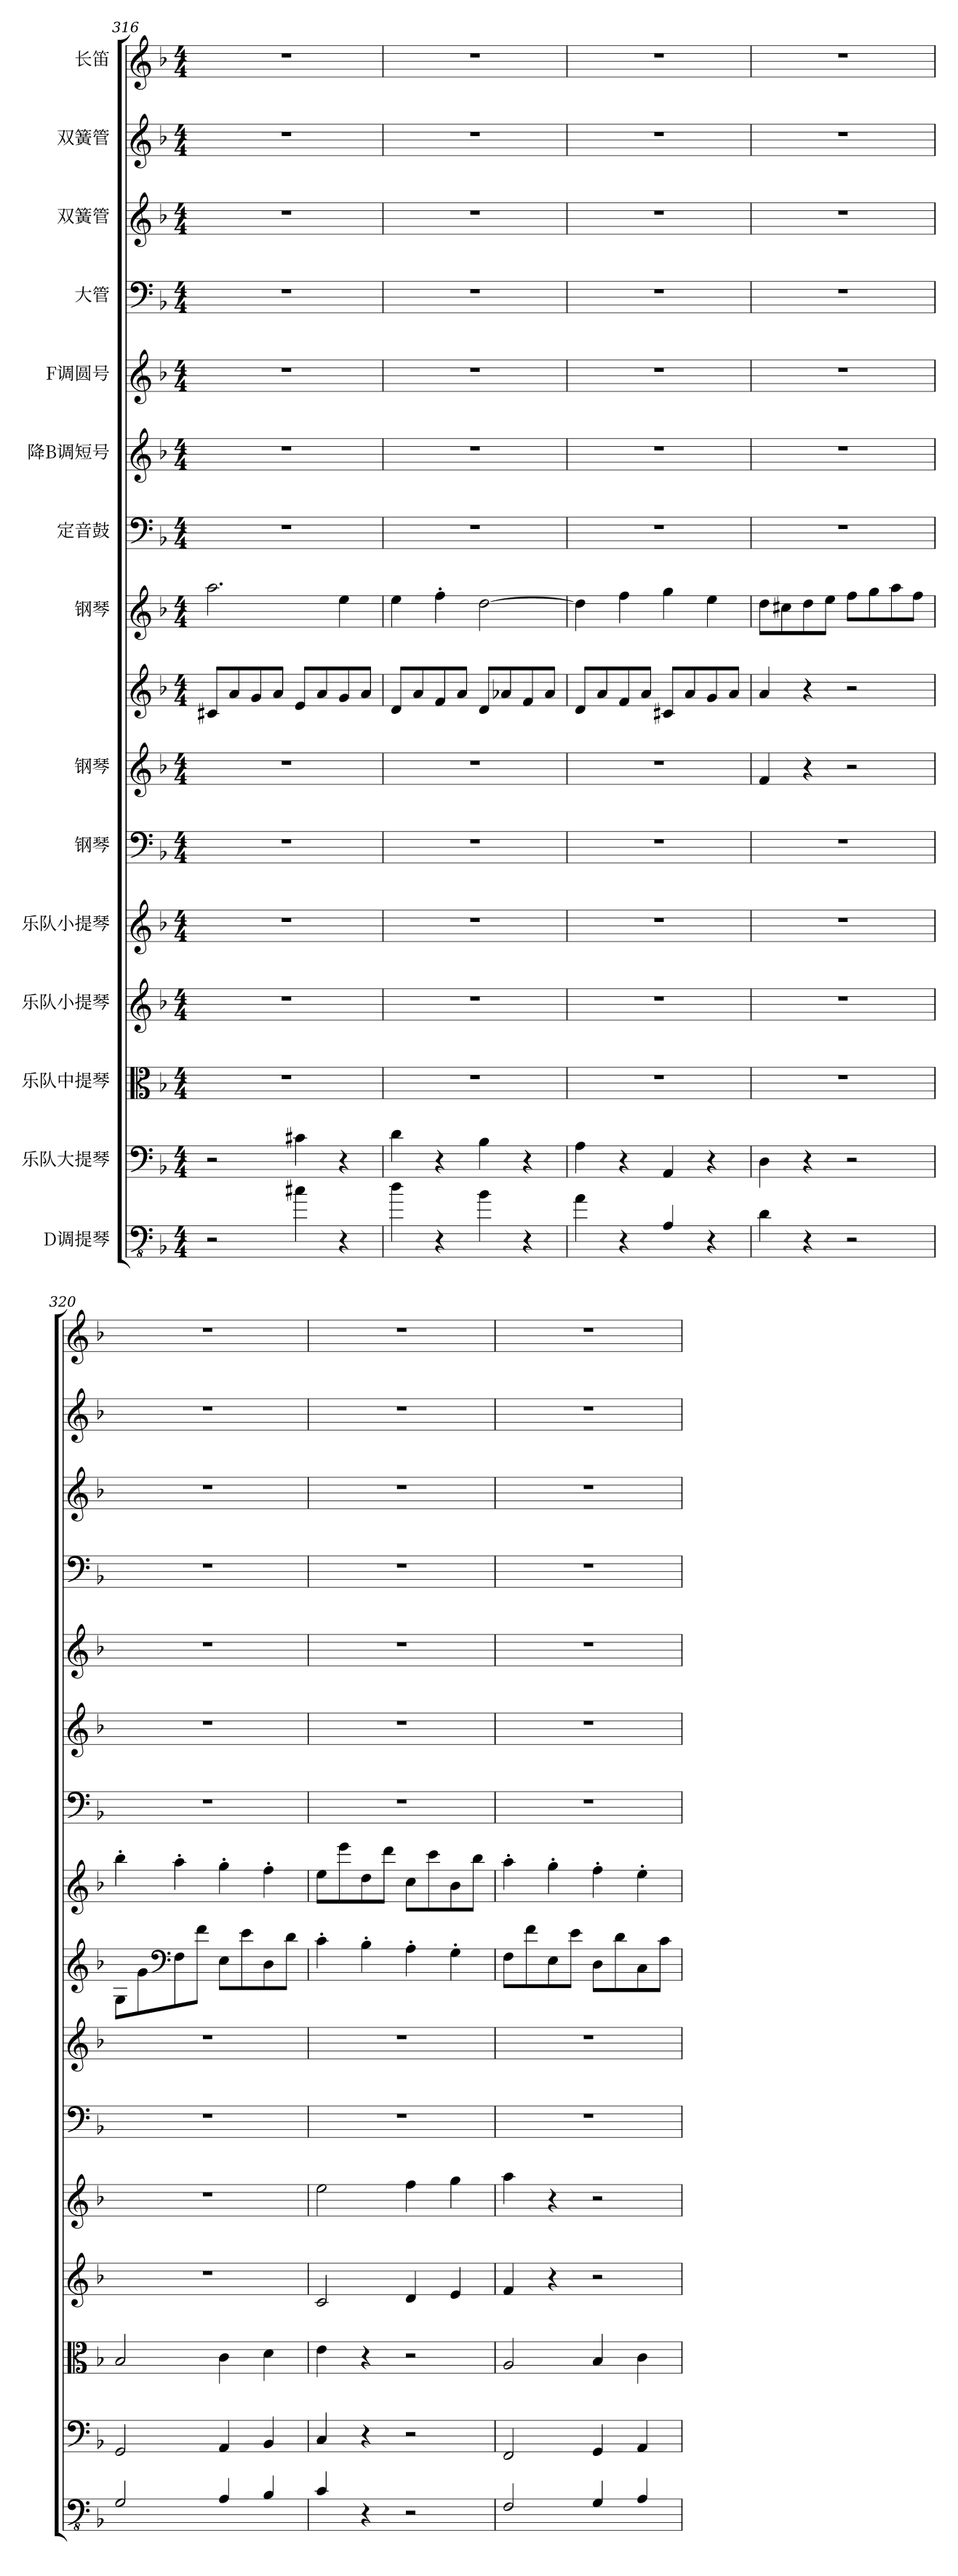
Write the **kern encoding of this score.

**kern	**kern	**kern	**kern	**kern	**kern	**kern	**kern	**kern	**kern	**kern	**kern	**kern	**kern	**kern	**kern
*part15	*part14	*part13	*part12	*part11	*part10	*part9	*part9	*part8	*part7	*part6	*part5	*part4	*part3	*part2	*part1
*staff16	*staff15	*staff14	*staff13	*staff12	*staff11	*staff10	*staff9	*staff8	*staff7	*staff6	*staff5	*staff4	*staff3	*staff2	*staff1
*I"D调提琴	*I"乐队大提琴	*I"乐队中提琴	*I"乐队小提琴	*I"乐队小提琴	*I"钢琴	*I"钢琴	*	*I"钢琴	*I"定音鼓	*I"降B调短号	*I"F调圆号	*I"大管	*I"双簧管	*I"双簧管	*I"长笛
*clefFv4	*clefF4	*clefC3	*clefG2	*clefG2	*clefF4	*clefG2	*clefG2	*clefG2	*clefF4	*clefG2	*clefG2	*clefF4	*clefG2	*clefG2	*clefG2
*ITrd7c12	*	*	*	*	*	*	*	*	*	*ITrd1c2	*ITrd4c7	*	*	*	*
*k[b-]	*k[b-]	*k[b-]	*k[b-]	*k[b-]	*k[b-]	*k[b-]	*k[b-]	*k[b-]	*k[b-]	*k[b-e-a-]	*k[b-e-]	*k[b-]	*k[b-]	*k[b-]	*k[b-]
*M4/4	*M4/4	*M4/4	*M4/4	*M4/4	*M4/4	*M4/4	*M4/4	*M4/4	*M4/4	*M4/4	*M4/4	*M4/4	*M4/4	*M4/4	*M4/4
=316	=316	=316	=316	=316	=316	=316	=316	=316	=316	=316	=316	=316	=316	=316	=316
2r	2r	1r	1r	1r	1r	1r	8c#X/L	2.aa\	1r	1r	1r	1r	1r	1r	1r
.	.	.	.	.	.	.	8a/	.	.	.	.	.	.	.	.
.	.	.	.	.	.	.	8g/	.	.	.	.	.	.	.	.
.	.	.	.	.	.	.	8a/J	.	.	.	.	.	.	.	.
4C#X\	4c#X\	.	.	.	.	.	8e/L	.	.	.	.	.	.	.	.
.	.	.	.	.	.	.	8a/	.	.	.	.	.	.	.	.
4r	4r	.	.	.	.	.	8g/	4ee\	.	.	.	.	.	.	.
.	.	.	.	.	.	.	8a/J	.	.	.	.	.	.	.	.
=317	=317	=317	=317	=317	=317	=317	=317	=317	=317	=317	=317	=317	=317	=317	=317
4D\	4d\	1r	1r	1r	1r	1r	8d/L	4ee\	1r	1r	1r	1r	1r	1r	1r
.	.	.	.	.	.	.	8a/	.	.	.	.	.	.	.	.
4r	4r	.	.	.	.	.	8f/	4ff'\	.	.	.	.	.	.	.
.	.	.	.	.	.	.	8a/J	.	.	.	.	.	.	.	.
4BB-\	4B-\	.	.	.	.	.	8d/L	[2dd\	.	.	.	.	.	.	.
.	.	.	.	.	.	.	8a-X/	.	.	.	.	.	.	.	.
4r	4r	.	.	.	.	.	8f/	.	.	.	.	.	.	.	.
.	.	.	.	.	.	.	8a-/J	.	.	.	.	.	.	.	.
=318	=318	=318	=318	=318	=318	=318	=318	=318	=318	=318	=318	=318	=318	=318	=318
4AA\	4A\	1r	1r	1r	1r	1r	8d/L	4dd\]	1r	1r	1r	1r	1r	1r	1r
.	.	.	.	.	.	.	8a/	.	.	.	.	.	.	.	.
4r	4r	.	.	.	.	.	8f/	4ff\	.	.	.	.	.	.	.
.	.	.	.	.	.	.	8a/J	.	.	.	.	.	.	.	.
4AAA/	4AA/	.	.	.	.	.	8c#X/L	4gg\	.	.	.	.	.	.	.
.	.	.	.	.	.	.	8a/	.	.	.	.	.	.	.	.
4r	4r	.	.	.	.	.	8g/	4ee\	.	.	.	.	.	.	.
.	.	.	.	.	.	.	8a/J	.	.	.	.	.	.	.	.
!!LO:PB:g=z
=319	=319	=319	=319	=319	=319	=319	=319	=319	=319	=319	=319	=319	=319	=319	=319
4DD\	4D\	1r	1r	1r	1r	4f/	4a/	8dd\L	1r	1r	1r	1r	1r	1r	1r
.	.	.	.	.	.	.	.	8cc#X\	.	.	.	.	.	.	.
4r	4r	.	.	.	.	4r	4r	8dd\	.	.	.	.	.	.	.
.	.	.	.	.	.	.	.	8ee\J	.	.	.	.	.	.	.
2r	2r	.	.	.	.	2r	2r	8ff\L	.	.	.	.	.	.	.
.	.	.	.	.	.	.	.	8gg\	.	.	.	.	.	.	.
.	.	.	.	.	.	.	.	8aa\	.	.	.	.	.	.	.
.	.	.	.	.	.	.	.	8ff\J	.	.	.	.	.	.	.
=320	=320	=320	=320	=320	=320	=320	=320	=320	=320	=320	=320	=320	=320	=320	=320
2GGG/	2GG/	2B-/	1r	1r	1r	1r	8G\L	4bb-'\	1r	1r	1r	1r	1r	1r	1r
.	.	.	.	.	.	.	8g\	.	.	.	.	.	.	.	.
*	*	*	*	*	*	*	*clefF4	*	*	*	*	*	*	*	*
.	.	.	.	.	.	.	8F\	4aa'\	.	.	.	.	.	.	.
.	.	.	.	.	.	.	8f\J	.	.	.	.	.	.	.	.
4AAA/	4AA/	4c\	.	.	.	.	8E\L	4gg'\	.	.	.	.	.	.	.
.	.	.	.	.	.	.	8e\	.	.	.	.	.	.	.	.
4BBB-/	4BB-/	4d\	.	.	.	.	8D\	4ff'\	.	.	.	.	.	.	.
.	.	.	.	.	.	.	8d\J	.	.	.	.	.	.	.	.
=321	=321	=321	=321	=321	=321	=321	=321	=321	=321	=321	=321	=321	=321	=321	=321
4CC/	4C/	4e\	2c/	2ee\	1r	1r	4c'\	8ee\L	1r	1r	1r	1r	1r	1r	1r
.	.	.	.	.	.	.	.	8eee\	.	.	.	.	.	.	.
4r	4r	4r	.	.	.	.	4B-'\	8dd\	.	.	.	.	.	.	.
.	.	.	.	.	.	.	.	8ddd\J	.	.	.	.	.	.	.
2r	2r	2r	4d/	4ff\	.	.	4A'\	8cc\L	.	.	.	.	.	.	.
.	.	.	.	.	.	.	.	8ccc\	.	.	.	.	.	.	.
.	.	.	4e/	4gg\	.	.	4G'\	8b-\	.	.	.	.	.	.	.
.	.	.	.	.	.	.	.	8bb-\J	.	.	.	.	.	.	.
=322	=322	=322	=322	=322	=322	=322	=322	=322	=322	=322	=322	=322	=322	=322	=322
2FFF/	2FF/	2A/	4f/	4aa\	1r	1r	8F\L	4aa'\	1r	1r	1r	1r	1r	1r	1r
.	.	.	.	.	.	.	8f\	.	.	.	.	.	.	.	.
.	.	.	4r	4r	.	.	8E\	4gg'\	.	.	.	.	.	.	.
.	.	.	.	.	.	.	8e\J	.	.	.	.	.	.	.	.
4GGG/	4GG/	4B-/	2r	2r	.	.	8D\L	4ff'\	.	.	.	.	.	.	.
.	.	.	.	.	.	.	8d\	.	.	.	.	.	.	.	.
4AAA/	4AA/	4c\	.	.	.	.	8C\	4ee'\	.	.	.	.	.	.	.
.	.	.	.	.	.	.	8c\J	.	.	.	.	.	.	.	.
=	=	=	=	=	=	=	=	=	=	=	=	=	=	=	=
*-	*-	*-	*-	*-	*-	*-	*-	*-	*-	*-	*-	*-	*-	*-	*-
